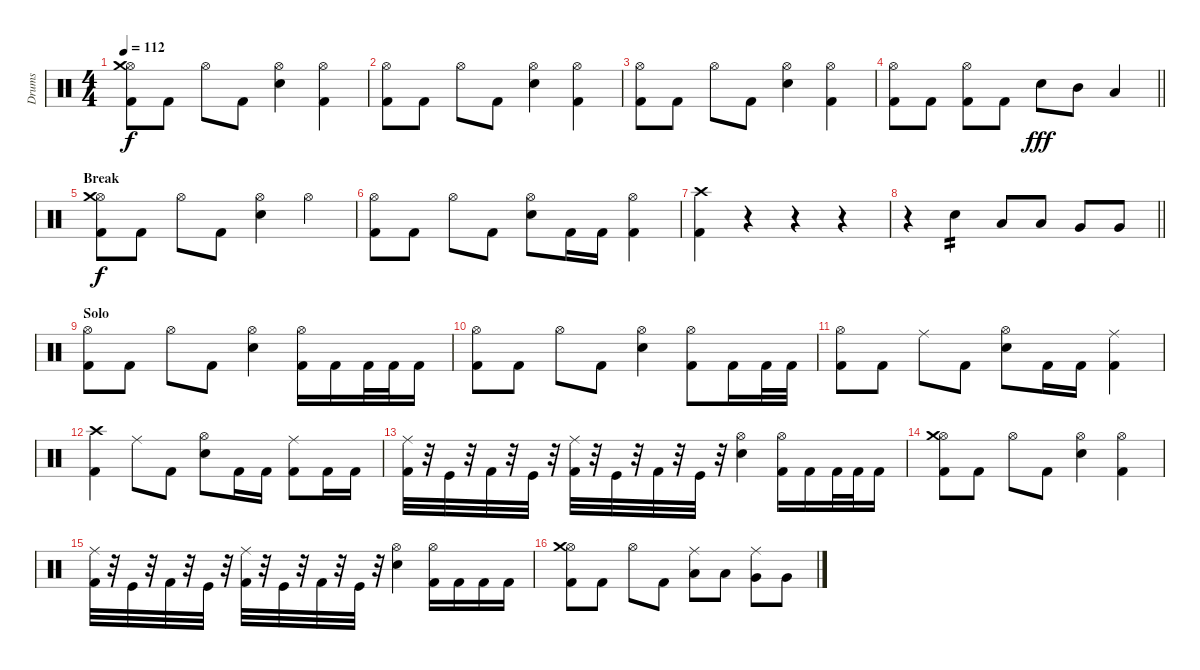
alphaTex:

\track ("Drums" "Drums") {instrument percussion}
\staff {score}
\articulation defaults
\ts (4 4)
\tempo 112
\clef neutral
\ks c
("Kick (hit) 2" "Hi-Hat (open)" "Crash medium (hit)").8{dy f} "Kick (hit) 2".8 "Hi-Hat (open)".8 "Kick (hit) 2".8 ("Electric Snare (hit)" "Hi-Hat (open)").4 ("Kick (hit) 2" "Hi-Hat (open)").4 |
("Kick (hit) 2" "Hi-Hat (open)").8 "Kick (hit) 2".8 "Hi-Hat (open)".8 "Kick (hit) 2".8 ("Electric Snare (hit)" "Hi-Hat (open)").4 ("Kick (hit) 2" "Hi-Hat (open)").4 |
("Kick (hit) 2" "Hi-Hat (open)").8 "Kick (hit) 2".8 "Hi-Hat (open)".8 "Kick (hit) 2".8 ("Electric Snare (hit)" "Hi-Hat (open)").4 ("Kick (hit) 2" "Hi-Hat (open)").4 |
\barLineRight lightlight
("Kick (hit) 2" "Hi-Hat (open)").8 "Kick (hit) 2".8 ("Kick (hit) 2" "Hi-Hat (open)").8 "Kick (hit) 2".8 "Electric Snare (hit)".8{dy fff} "Mid Tom (hit)".8 "Low Tom (hit)".4 |
\section ("" "Break")
("Kick (hit) 2" "Hi-Hat (open)" "Crash medium (hit)").8{dy f} "Kick (hit) 2".8 "Hi-Hat (open)".8 "Kick (hit) 2".8 ("Electric Snare (hit)" "Hi-Hat (open)").4 "Hi-Hat (open)".4 |
("Kick (hit) 2" "Hi-Hat (open)").8 "Kick (hit) 2".8 "Hi-Hat (open)".8 "Kick (hit) 2".8 ("Electric Snare (hit)" "Hi-Hat (open)").8 "Kick (hit) 2".16 "Kick (hit) 2".16 ("Kick (hit) 2" "Hi-Hat (open)").4 |
("Kick (hit) 2" "Crash high (hit)").4 r.4 r.4 r.4 |
\barLineRight lightlight
r.4 "Snare (hit) 2".4{tp 2} "Low Tom (hit)".8 "Low Tom (hit)".8 "Very Low Tom (hit)".8 "Very Low Tom (hit)".8 |
\section ("" "Solo")
("Kick (hit) 2" "Hi-Hat (open)").8 "Kick (hit) 2".8 "Hi-Hat (open)".8 "Kick (hit) 2".8 ("Electric Snare (hit)" "Hi-Hat (open)").4 ("Kick (hit) 2" "Hi-Hat (open)").16 "Kick (hit) 2".16 "Kick (hit) 2".32 "Kick (hit) 2".32 "Kick (hit) 2".16 |
("Kick (hit) 2" "Hi-Hat (open)").8 "Kick (hit) 2".8 "Hi-Hat (open)".8 "Kick (hit) 2".8 ("Electric Snare (hit)" "Hi-Hat (open)").4 ("Kick (hit) 2" "Hi-Hat (open)").8 "Kick (hit) 2".16 "Kick (hit) 2".32 "Kick (hit) 2".32 |
("Kick (hit) 2" "Hi-Hat (open)").8 "Kick (hit) 2".8 "Ride (middle)".8 "Kick (hit) 2".8 ("Electric Snare (hit)" "Hi-Hat (open)").8 "Kick (hit) 2".16 "Kick (hit) 2".16 ("Kick (hit) 2" "Ride (middle)").4 |
("Crash high (hit)" "Kick (hit) 2").4 "Ride (middle)".8 "Kick (hit) 2".8 ("Snare (hit) 2" "Hi-Hat (open)").8 "Kick (hit) 2".16 "Kick (hit) 2".16 ("Kick (hit) 2" "Ride (middle)").8 "Kick (hit) 2".16 "Kick (hit) 2".16 |
("Kick (hit) 2" "Ride (middle)").32 r.32 "Kick (hit)".32 r.32 "Kick (hit) 2".32 r.32 "Kick (hit)".32 r.32 ("Kick (hit) 2" "Ride (middle)").32 r.32 "Kick (hit)".32 r.32 "Kick (hit) 2".32 r.32 "Kick (hit)".32 r.32 ("Electric Snare (hit)" "Hi-Hat (open)").4 ("Kick (hit) 2" "Hi-Hat (open)").16 "Kick (hit) 2".16 "Kick (hit) 2".32 "Kick (hit) 2".32 "Kick (hit) 2".16 |
("Kick (hit) 2" "Hi-Hat (open)" "Crash medium (hit)").8 "Kick (hit) 2".8 "Hi-Hat (open)".8 "Kick (hit) 2".8 ("Electric Snare (hit)" "Hi-Hat (open)").4 ("Kick (hit) 2" "Hi-Hat (open)").4 |
("Kick (hit) 2" "Ride (middle)").32 r.32 "Kick (hit)".32 r.32 "Kick (hit) 2".32 r.32 "Kick (hit)".32 r.32 ("Kick (hit) 2" "Ride (middle)").32 r.32 "Kick (hit)".32 r.32 "Kick (hit) 2".32 r.32 "Kick (hit)".32 r.32 ("Electric Snare (hit)" "Hi-Hat (open)").4 ("Kick (hit) 2" "Hi-Hat (open)").16 "Kick (hit) 2".16 "Kick (hit) 2".16 "Kick (hit) 2".16 |
("Kick (hit) 2" "Hi-Hat (open)" "Crash medium (hit)").8 "Kick (hit) 2".8 "Hi-Hat (open)".8 "Kick (hit) 2".8 ("Low Tom (hit)" "Ride (middle)").8 "Low Tom (hit)".8 ("Very Low Tom (hit)" "Ride (middle)").8 "Very Low Tom (hit)".8
